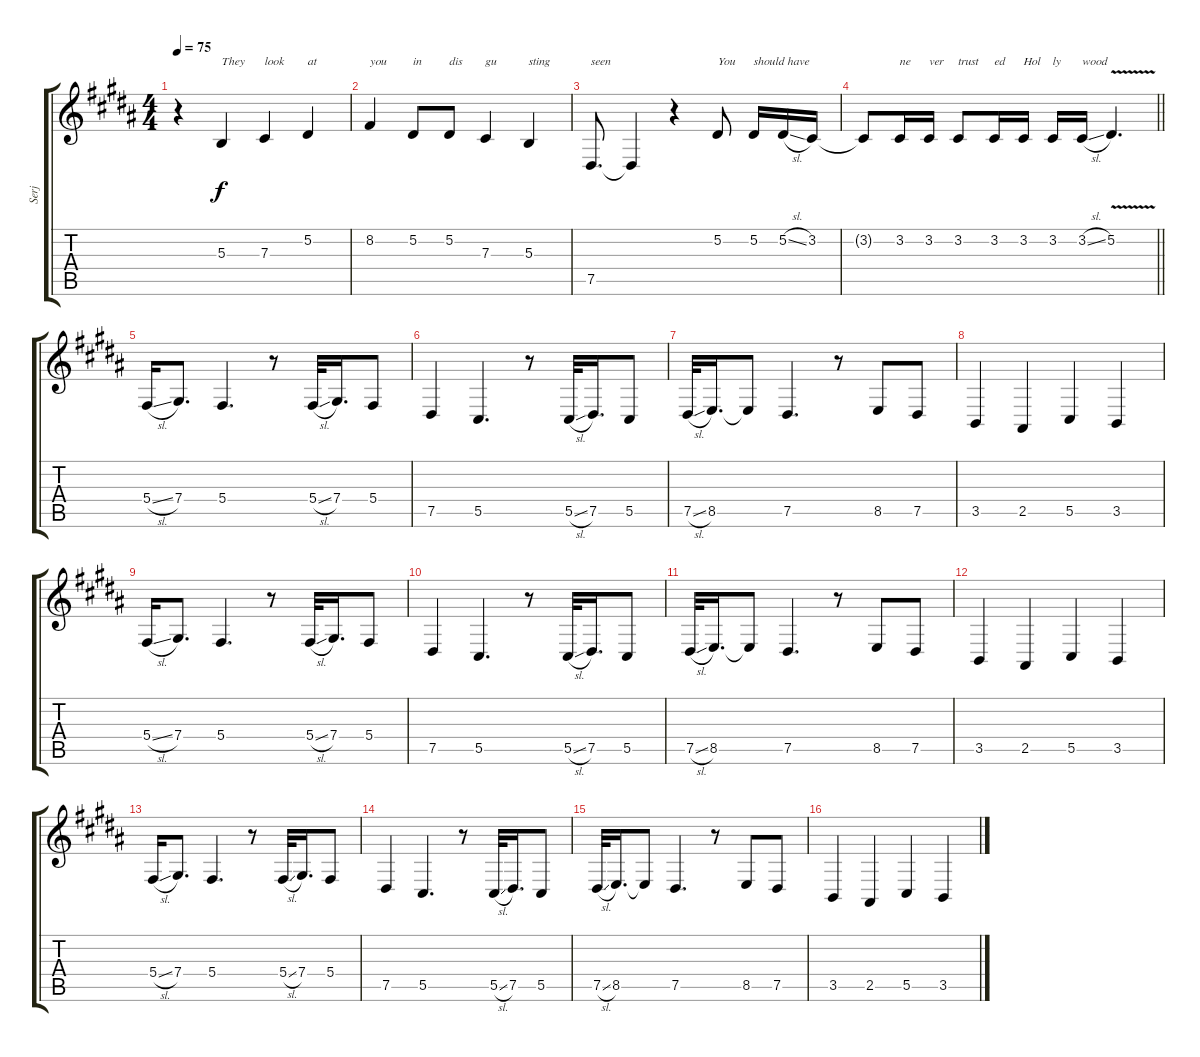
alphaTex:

\track ("Serj" "Serj") {instrument synthvoice}
\staff {score tabs}
\tuning (Eb4 Bb3 Gb3 Db3 Ab2 Eb2) {hide}
\ts (4 4)
\tempo 75
\clef g2
\ks g#minor
r.4{dy f} 5.3.4{txt "They"} 7.3.4{txt "look"} 5.2.4{txt "at"} |
8.2.4{txt "you"} 5.2.8{txt "in"} 5.2.8{txt "dis"} 7.3.4{txt "gu"} 5.3.4{txt "sting"} |
7.5.8{d txt "seen"} 7.5{t}.4 r.4 5.2.8{txt "You"} 5.2.16{txt "should have"} 5.2{sl}.16 3.2.16 |
\barLineRight lightlight
3.2{t}.8 3.2.16{txt "ne"} 3.2.16{txt "ver"} 3.2.8{txt "trust"} 3.2.16{txt "ed"} 3.2.16{txt "Hol"} 3.2.16{txt "ly"} 3.2{sl}.16{txt "wood"} 5.2{v}.4{d} |
5.4{sl}.16 7.4.8{d} 5.4.4{d} r.8 5.4{sl}.32 7.4.16{d} 5.4.8 |
7.5.4 5.5.4{d} r.8 5.5{sl}.32 7.5.16{d} 5.5.8 |
7.5{sl}.32 8.5.16{d} 8.5{t}.8 7.5.4{d} r.8 8.5.8 7.5.8 |
3.5.4 2.5.4 5.5.4 3.5.4 |
5.4{sl}.16 7.4.8{d} 5.4.4{d} r.8 5.4{sl}.32 7.4.16{d} 5.4.8 |
7.5.4 5.5.4{d} r.8 5.5{sl}.32 7.5.16{d} 5.5.8 |
7.5{sl}.32 8.5.16{d} 8.5{t}.8 7.5.4{d} r.8 8.5.8 7.5.8 |
3.5.4 2.5.4 5.5.4 3.5.4 |
5.4{sl}.16 7.4.8{d} 5.4.4{d} r.8 5.4{sl}.32 7.4.16{d} 5.4.8 |
7.5.4 5.5.4{d} r.8 5.5{sl}.32 7.5.16{d} 5.5.8 |
7.5{sl}.32 8.5.16{d} 8.5{t}.8 7.5.4{d} r.8 8.5.8 7.5.8 |
3.5.4 2.5.4 5.5.4 3.5.4
